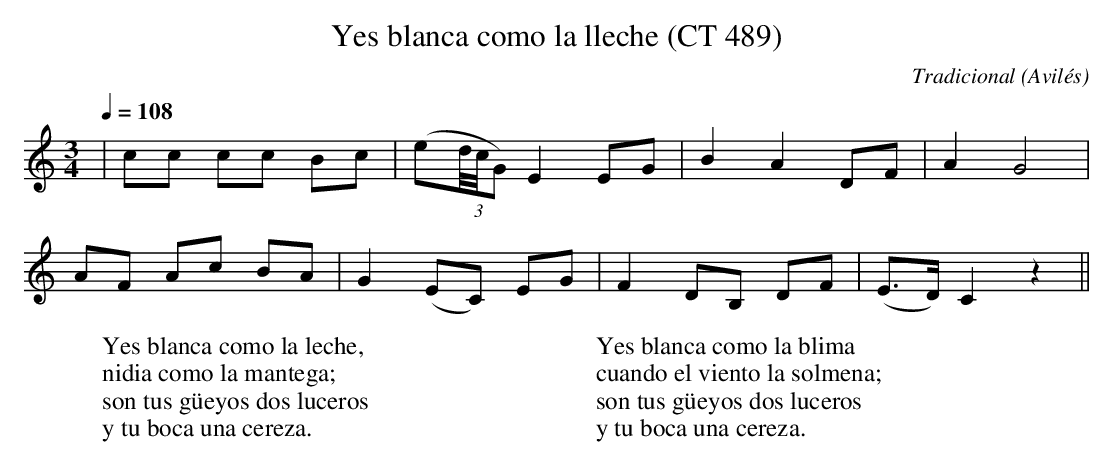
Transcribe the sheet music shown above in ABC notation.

X:1
T:Yes blanca como la lleche (CT 489)
C:Tradicional
O:Avilés
M:3/4
L:1/8
Q:1/4=108
K:C
|cc cc Bc|(e(3d/4c/4G) E2 EG|B2 A2 DF|A2 G4|
AF Ac BA|G2 (EC) EG|F2 DB, DF|(E>D) C2 z2||
W:Yes blanca como la leche,
W:nidia como la mantega;
W:son tus güeyos dos luceros
W:y tu boca una cereza.
W:
W:Yes blanca como la blima
W:cuando el viento la solmena;
W:son tus güeyos dos luceros
W:y tu boca una cereza.
W:
